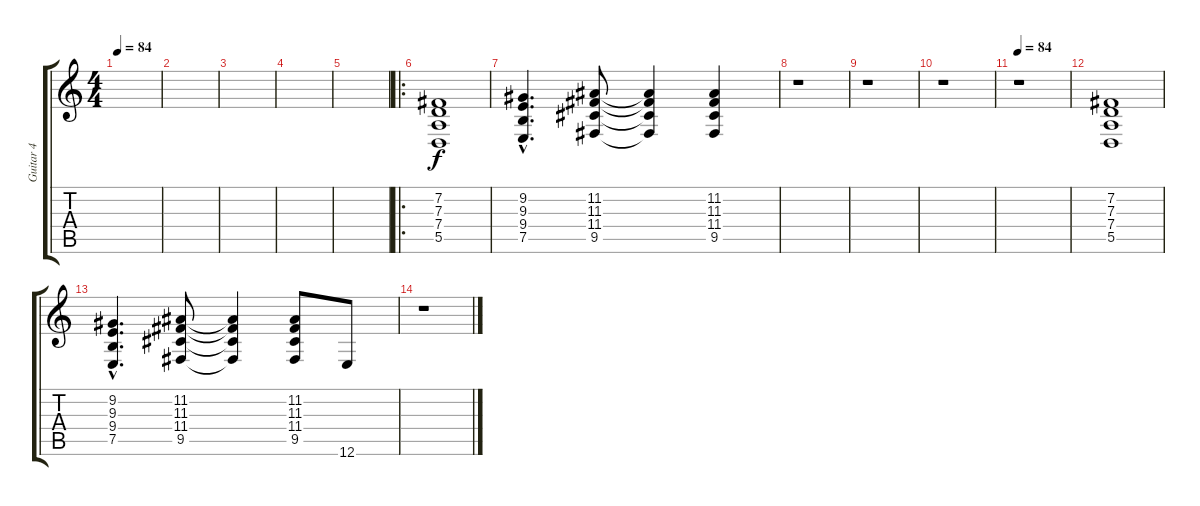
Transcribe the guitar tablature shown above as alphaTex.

\track ("Guitar 4" "Guitar 4") {instrument violin}
\staff {score tabs}
\tuning (E4 B3 G3 D3 A2 E2) {hide}
\ts (4 4)
\tempo 84
\clef g2
\ks c
|
|
|
|
|
\ro
(7.2 7.3 7.4 5.5).1 |
(9.2{hac} 9.3{hac} 9.4{hac} 7.5{hac}).4{d} (11.2 11.3 11.4 9.5).8 (11.2{t} 11.3{t} 11.4{t} 9.5{t}).4 (11.2 11.3 11.4 9.5).4 |
r.1 |
r.1 |
r.1 |
\tempo 84
r.1{volume 10 balance 8 instrument distortionguitar} |
(7.2 7.3 7.4 5.5).1 |
(9.2{hac} 9.3{hac} 9.4{hac} 7.5{hac}).4{d} (11.2 11.3 11.4 9.5).8 (11.2{t} 11.3{t} 11.4{t} 9.5{t}).4 (11.2 11.3 11.4 9.5).8 12.6.8 |
r.1
